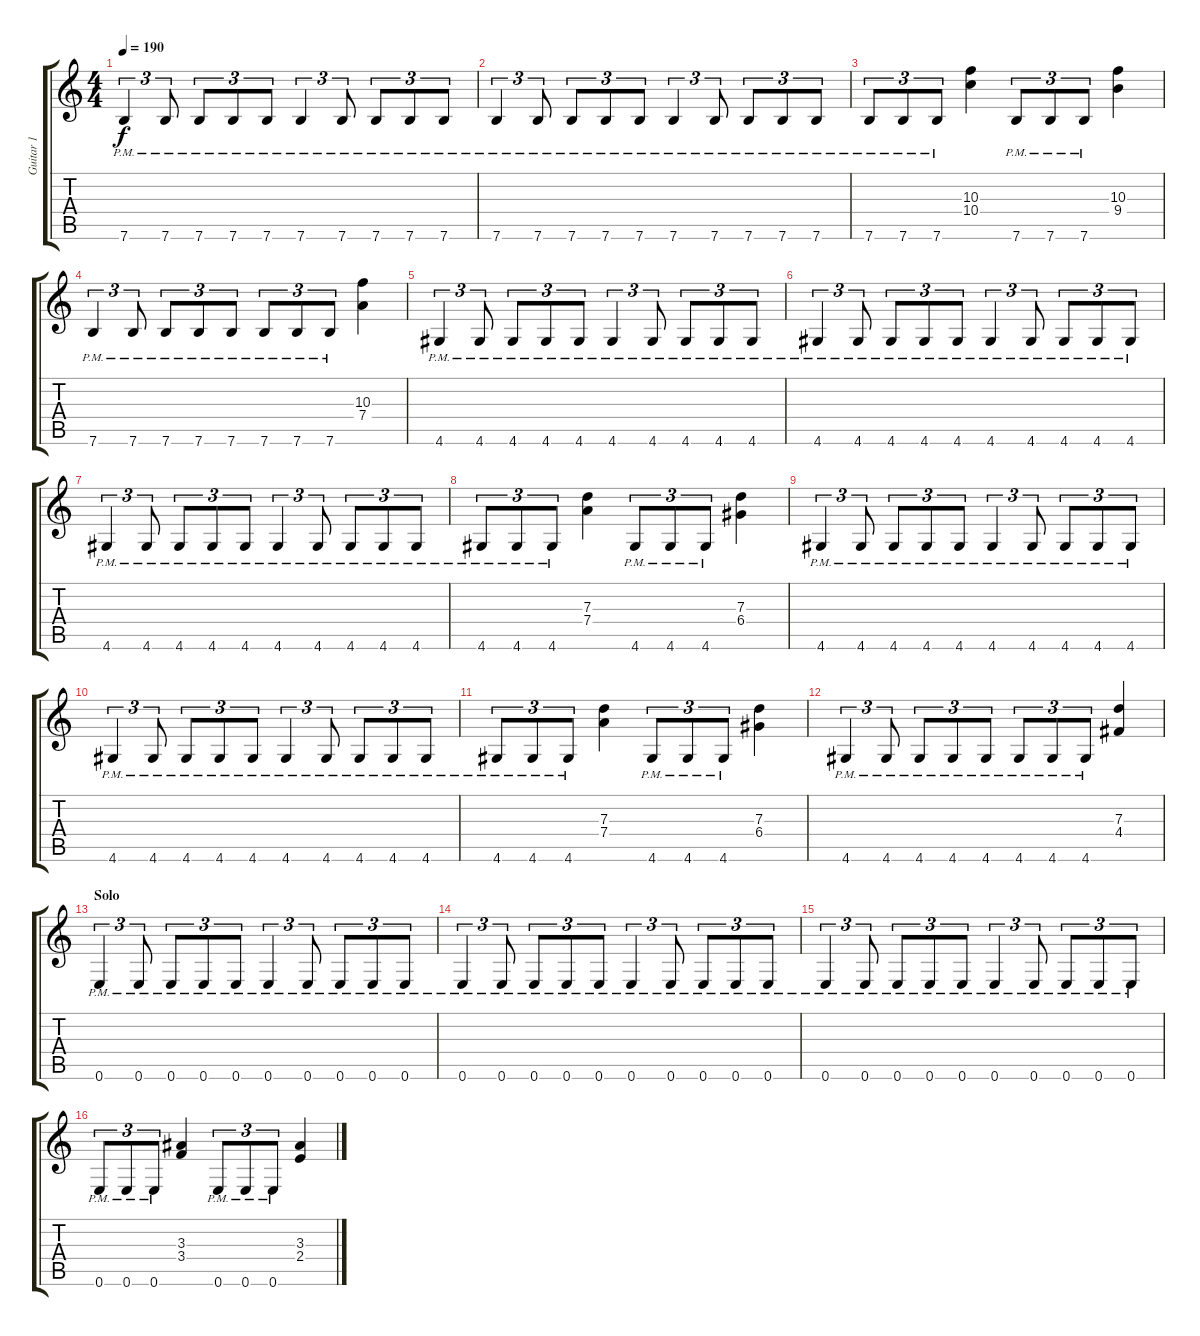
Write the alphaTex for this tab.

\track ("Guitar 1" "Guitar 1") {instrument overdrivenguitar}
\staff {score tabs}
\tuning (E4 B3 G3 D3 A2 E2) {hide}
\ts (4 4)
\tempo 190
\clef g2
\ks c
7.6{pm}.4{tu (3 2) dy f} 7.6{pm}.8{tu (3 2)} 7.6{pm}.8{tu (3 2)} 7.6{pm}.8{tu (3 2)} 7.6{pm}.8{tu (3 2)} 7.6{pm}.4{tu (3 2)} 7.6{pm}.8{tu (3 2)} 7.6{pm}.8{tu (3 2)} 7.6{pm}.8{tu (3 2)} 7.6{pm}.8{tu (3 2)} |
7.6{pm}.4{tu (3 2)} 7.6{pm}.8{tu (3 2)} 7.6{pm}.8{tu (3 2)} 7.6{pm}.8{tu (3 2)} 7.6{pm}.8{tu (3 2)} 7.6{pm}.4{tu (3 2)} 7.6{pm}.8{tu (3 2)} 7.6{pm}.8{tu (3 2)} 7.6{pm}.8{tu (3 2)} 7.6{pm}.8{tu (3 2)} |
7.6{pm}.8{tu (3 2)} 7.6{pm}.8{tu (3 2)} 7.6{pm}.8{tu (3 2)} (10.3 10.4).4 7.6{pm}.8{tu (3 2)} 7.6{pm}.8{tu (3 2)} 7.6{pm}.8{tu (3 2)} (10.3 9.4).4 |
7.6{pm}.4{tu (3 2)} 7.6{pm}.8{tu (3 2)} 7.6{pm}.8{tu (3 2)} 7.6{pm}.8{tu (3 2)} 7.6{pm}.8{tu (3 2)} 7.6{pm}.8{tu (3 2)} 7.6{pm}.8{tu (3 2)} 7.6{pm}.8{tu (3 2)} (10.3 7.4).4 |
4.6{pm}.4{tu (3 2)} 4.6{pm}.8{tu (3 2)} 4.6{pm}.8{tu (3 2)} 4.6{pm}.8{tu (3 2)} 4.6{pm}.8{tu (3 2)} 4.6{pm}.4{tu (3 2)} 4.6{pm}.8{tu (3 2)} 4.6{pm}.8{tu (3 2)} 4.6{pm}.8{tu (3 2)} 4.6{pm}.8{tu (3 2)} |
4.6{pm}.4{tu (3 2)} 4.6{pm}.8{tu (3 2)} 4.6{pm}.8{tu (3 2)} 4.6{pm}.8{tu (3 2)} 4.6{pm}.8{tu (3 2)} 4.6{pm}.4{tu (3 2)} 4.6{pm}.8{tu (3 2)} 4.6{pm}.8{tu (3 2)} 4.6{pm}.8{tu (3 2)} 4.6{pm}.8{tu (3 2)} |
4.6{pm}.4{tu (3 2)} 4.6{pm}.8{tu (3 2)} 4.6{pm}.8{tu (3 2)} 4.6{pm}.8{tu (3 2)} 4.6{pm}.8{tu (3 2)} 4.6{pm}.4{tu (3 2)} 4.6{pm}.8{tu (3 2)} 4.6{pm}.8{tu (3 2)} 4.6{pm}.8{tu (3 2)} 4.6{pm}.8{tu (3 2)} |
4.6{pm}.8{tu (3 2)} 4.6{pm}.8{tu (3 2)} 4.6{pm}.8{tu (3 2)} (7.3 7.4).4 4.6{pm}.8{tu (3 2)} 4.6{pm}.8{tu (3 2)} 4.6{pm}.8{tu (3 2)} (7.3 6.4).4 |
4.6{pm}.4{tu (3 2)} 4.6{pm}.8{tu (3 2)} 4.6{pm}.8{tu (3 2)} 4.6{pm}.8{tu (3 2)} 4.6{pm}.8{tu (3 2)} 4.6{pm}.4{tu (3 2)} 4.6{pm}.8{tu (3 2)} 4.6{pm}.8{tu (3 2)} 4.6{pm}.8{tu (3 2)} 4.6{pm}.8{tu (3 2)} |
4.6{pm}.4{tu (3 2)} 4.6{pm}.8{tu (3 2)} 4.6{pm}.8{tu (3 2)} 4.6{pm}.8{tu (3 2)} 4.6{pm}.8{tu (3 2)} 4.6{pm}.4{tu (3 2)} 4.6{pm}.8{tu (3 2)} 4.6{pm}.8{tu (3 2)} 4.6{pm}.8{tu (3 2)} 4.6{pm}.8{tu (3 2)} |
4.6{pm}.8{tu (3 2)} 4.6{pm}.8{tu (3 2)} 4.6{pm}.8{tu (3 2)} (7.3 7.4).4 4.6{pm}.8{tu (3 2)} 4.6{pm}.8{tu (3 2)} 4.6{pm}.8{tu (3 2)} (7.3 6.4).4 |
4.6{pm}.4{tu (3 2)} 4.6{pm}.8{tu (3 2)} 4.6{pm}.8{tu (3 2)} 4.6{pm}.8{tu (3 2)} 4.6{pm}.8{tu (3 2)} 4.6{pm}.8{tu (3 2)} 4.6{pm}.8{tu (3 2)} 4.6{pm}.8{tu (3 2)} (7.3 4.4).4 |
\section ("" "Solo")
0.6{pm}.4{tu (3 2)} 0.6{pm}.8{tu (3 2)} 0.6{pm}.8{tu (3 2)} 0.6{pm}.8{tu (3 2)} 0.6{pm}.8{tu (3 2)} 0.6{pm}.4{tu (3 2)} 0.6{pm}.8{tu (3 2)} 0.6{pm}.8{tu (3 2)} 0.6{pm}.8{tu (3 2)} 0.6{pm}.8{tu (3 2)} |
0.6{pm}.4{tu (3 2)} 0.6{pm}.8{tu (3 2)} 0.6{pm}.8{tu (3 2)} 0.6{pm}.8{tu (3 2)} 0.6{pm}.8{tu (3 2)} 0.6{pm}.4{tu (3 2)} 0.6{pm}.8{tu (3 2)} 0.6{pm}.8{tu (3 2)} 0.6{pm}.8{tu (3 2)} 0.6{pm}.8{tu (3 2)} |
0.6{pm}.4{tu (3 2)} 0.6{pm}.8{tu (3 2)} 0.6{pm}.8{tu (3 2)} 0.6{pm}.8{tu (3 2)} 0.6{pm}.8{tu (3 2)} 0.6{pm}.4{tu (3 2)} 0.6{pm}.8{tu (3 2)} 0.6{pm}.8{tu (3 2)} 0.6{pm}.8{tu (3 2)} 0.6{pm}.8{tu (3 2)} |
0.6{pm}.8{tu (3 2)} 0.6{pm}.8{tu (3 2)} 0.6{pm}.8{tu (3 2)} (3.3 3.4).4 0.6{pm}.8{tu (3 2)} 0.6{pm}.8{tu (3 2)} 0.6{pm}.8{tu (3 2)} (3.3 2.4).4
